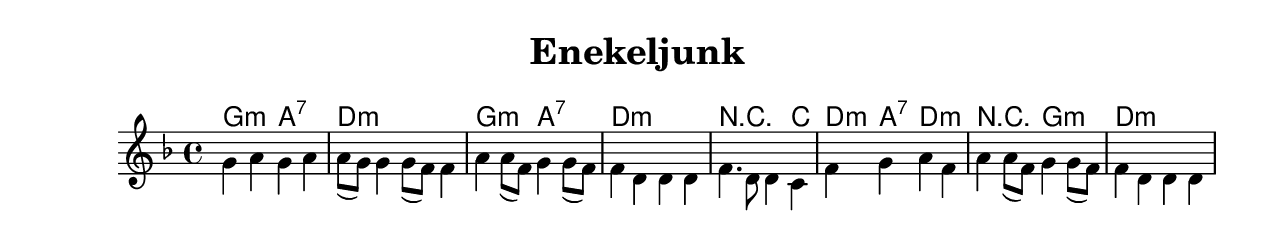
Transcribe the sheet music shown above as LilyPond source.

\version "2.18.0"
\language "english"

\paper{
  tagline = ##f
  print-all-headers = ##t
  #(set-paper-size "letter")
}
date = #(strftime "%d-%m-%Y" (localtime (current-time)))

%%\markup{ \italic{ " Updated " \date  }  }

%\markup{ Got something to say? }

notes = \relative c'' {

  g4 a g a
  a8(g) g4 g8(f) f4
  a4 a8(f) g4 g8(f)
  f4 d d d
  f4. d8 d4 c
  f4 g a f
  a4 a8(f) g4 g8(f)
  f4 d d d
}

melody = {
  <<
    \clef treble
    \key d \minor
    \time 4/4
    % \transpose c c'\notes
    \\
    \notes
  >>
}
octave = \transpose c c' {
  \clef treble

  \key d \minor
  \time 4/4
  \melody
}
%************************Lyrics Block****************
%\addlyrics{ Doe a deer }

harmonies = \chordmode {
  g2:m
  a2:7
  d1:m
  g2:m
  a2:7
  d1:m
  r4*3
  c4
  d4:m
  a4:7
  d2:m
  r2
  g2:m
  d1:m

  %{Enekeljunk old chords
  g2:m a2:7 g2:m d2:m
  d2:m g2:m d1:m
  d2:m c2
  d4:m a4:7 d2:m d2:m g2:m d1:m
  %}

}

\score {
  <<
    \new ChordNames {
      \set chordChanges = ##t
      \harmonies
    }
    % \new Staff   \octave
    \new Staff  \melody
  >>
  \header{
    title= "Enekeljunk"
    subsubtitle=""
    arranger= ""
  }
  \layout{indent = 1.0\cm}
  \midi{
    \tempo 4 = 120
  }
}
